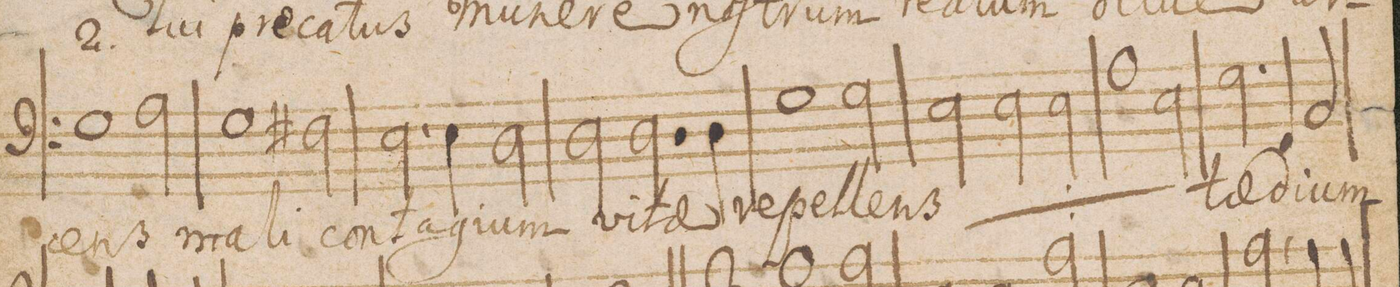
**kern	**text	**text
*I"Baſso Ripieno.	*	*
*clefF4	*	*
*k[]	*	*
*M3/2	*	*
1G	-cens	.
2A\	ma-	.
=26	=26	=26
1G	-li	.
2F#X\	con-	.
=27	=27	=27
2.E\	-ta-	.
4E\	-gi-	.
2D\	-um	.
=28	=28	=28
2D\	vi-	.
2.D\	-tae	.
4D\	re-	.
=29	=29	=29
1G	-pel-	.
2G\	-lens	.
=30	=30	=30
*	*ij	*
2E\	vi-	.
2E\	-tae	.
2E\	re-	.
=31	=31	=31
1A	-pel-	.
2E\	-lens	.
*	*Xij	*
=32	=32	=32
2.G\	tae-	.
4GG/	-di-	.
2C/	-um	.
=33	=33	=33
*-	*-	*-
